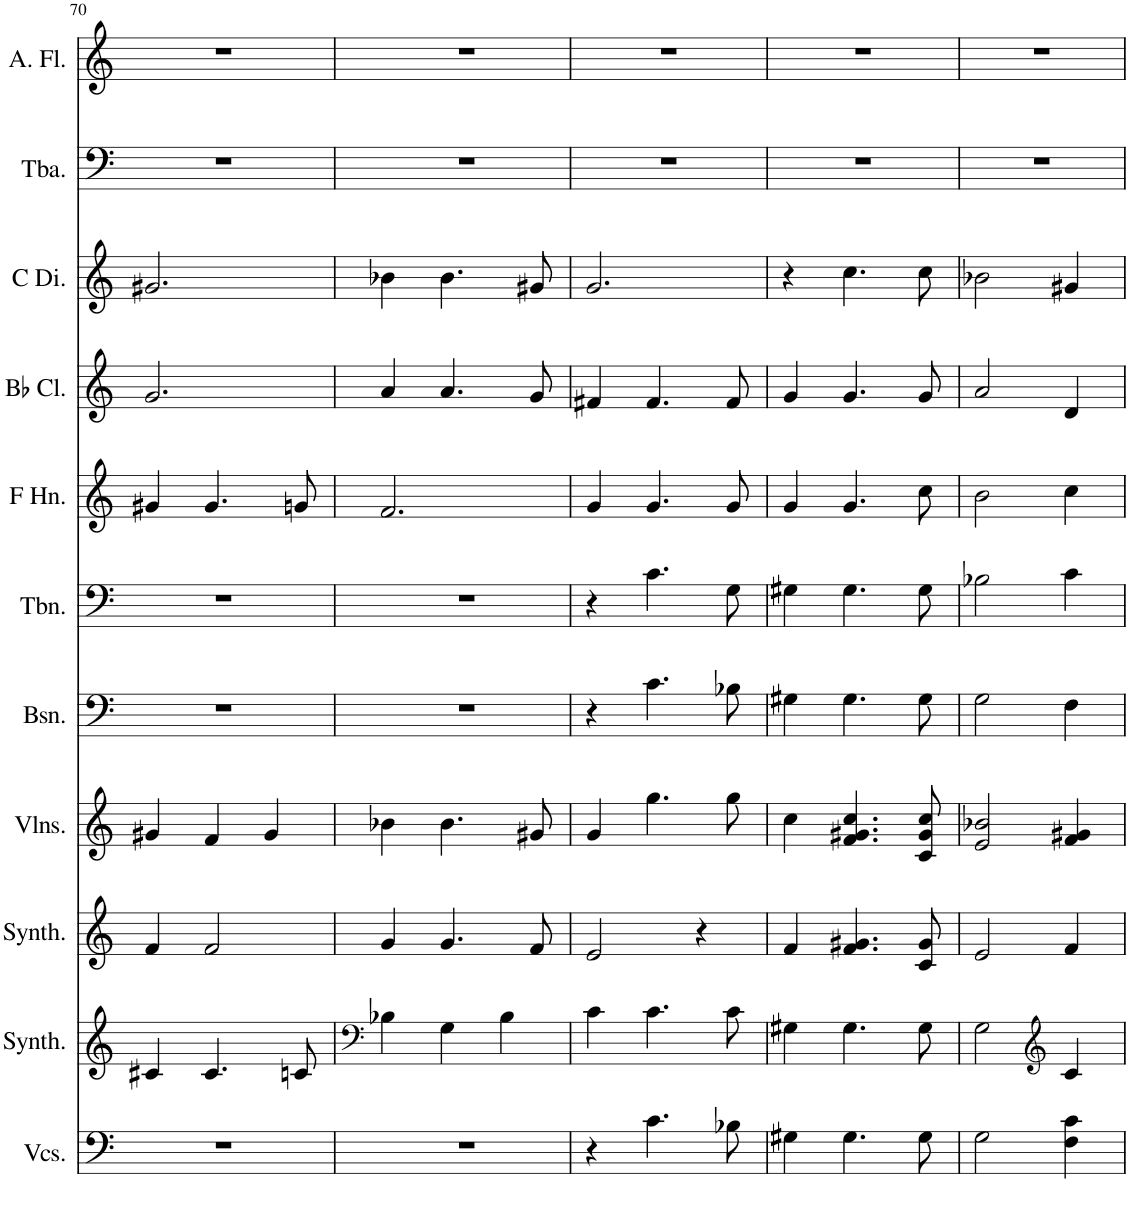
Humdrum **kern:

**kern	**kern	**kern	**kern	**kern	**kern	**kern	**kern	**kern	**kern	**kern
*part11	*part10	*part9	*part8	*part7	*part6	*part5	*part4	*part3	*part2	*part1
*staff11	*staff10	*staff9	*staff8	*staff7	*staff6	*staff5	*staff4	*staff3	*staff2	*staff1
*I"Violoncellos, D'Bass/Strings, etc	*I"String Synthesizer, Synth strings, etc	*I"String Synthesizer, Synth strings 2	*I"Violins, 1st violins	*I"Bassoon, Bass 2	*I"Trombone, Bass 1	*I"Horn in F, Tenor	*I"Bb Clarinet, Alto	*I"C Dizi, Treble	*I"Tuba, Bass Solo	*I"Alto Flute, Contralto Solo
*I'Vcs.	*I'Synth.	*I'Synth.	*I'Vlns.	*I'Bsn.	*I'Tbn.	*	*I'Bb Cl.	*I'C Di.	*I'Tba.	*I'A. Fl.
!!LO:PB:g=z
*clefF4	*clefG2	*clefG2	*clefG2	*clefF4	*clefF4	*clefG2	*clefG2	*clefG2	*clefF4	*clefG2
*	*	*	*	*	*	*Trd4c7	*Trd1c2	*Trd-7c-12	*	*Trd3c5
*k[]	*k[]	*k[]	*k[]	*k[]	*k[]	*k[]	*k[]	*k[]	*k[]	*k[]
*M3/4	*M3/4	*M3/4	*M3/4	*M3/4	*M3/4	*M3/4	*M3/4	*M3/4	*M3/4	*M3/4
=70	=70	=70	=70	=70	=70	=70	=70	=70	=70	=70
2.r	4c#X/	4f/	4g#X/	2.r	2.r	4g#X/	2.g/	2.g#X/	2.r	2.r
.	4.c#/	2f/	4f/	.	.	4.g#/	.	.	.	.
.	.	.	4g#/	.	.	.	.	.	.	.
.	8cn/	.	.	.	.	8gn/	.	.	.	.
=71	=71	=71	=71	=71	=71	=71	=71	=71	=71	=71
*	*clefF4	*	*	*	*	*	*	*	*	*
2.r	4B-X\	4g/	4b-X\	2.r	2.r	2.f/	4a/	4b-X\	2.r	2.r
.	4G\	4.g/	4.b-\	.	.	.	4.a/	4.b-\	.	.
.	4B-\	.	.	.	.	.	.	.	.	.
.	.	8f/	8g#X/	.	.	.	8g/	8g#X/	.	.
=72	=72	=72	=72	=72	=72	=72	=72	=72	=72	=72
4r	4c\	2e/	4g/	4r	4r	4g/	4f#X/	2.g/	2.r	2.r
4.c\	4.c\	.	4.gg\	4.c\	4.c\	4.g/	4.f#/	.	.	.
.	.	4r	.	.	.	.	.	.	.	.
8B-X\	8c\	.	8gg\	8B-X\	8G\	8g/	8f#/	.	.	.
=73	=73	=73	=73	=73	=73	=73	=73	=73	=73	=73
4G#X\	4G#X\	4f/	4cc\	4G#X\	4G#X\	4g/	4g/	4r	2.r	2.r
4.G#\	4.G#\	4.f/ 4.g#X/	4.f/ 4.g#X/ 4.cc/	4.G#\	4.G#\	4.g/	4.g/	4.cc\	.	.
8G#\	8G#\	8c/ 8g#/	8c/ 8g#/ 8cc/	8G#\	8G#\	8cc\	8g/	8cc\	.	.
=74	=74	=74	=74	=74	=74	=74	=74	=74	=74	=74
2G\	2G\	2e/	2e/ 2b-X/	2G\	2B-X\	2b\	2a/	2b-X\	2.r	2.r
*	*clefG2	*	*	*	*	*	*	*	*	*
4F\ 4c\	4c/	4f/	4f/ 4g#X/	4F\	4c\	4cc\	4d/	4g#X/	.	.
=	=	=	=	=	=	=	=	=	=	=
*-	*-	*-	*-	*-	*-	*-	*-	*-	*-	*-
